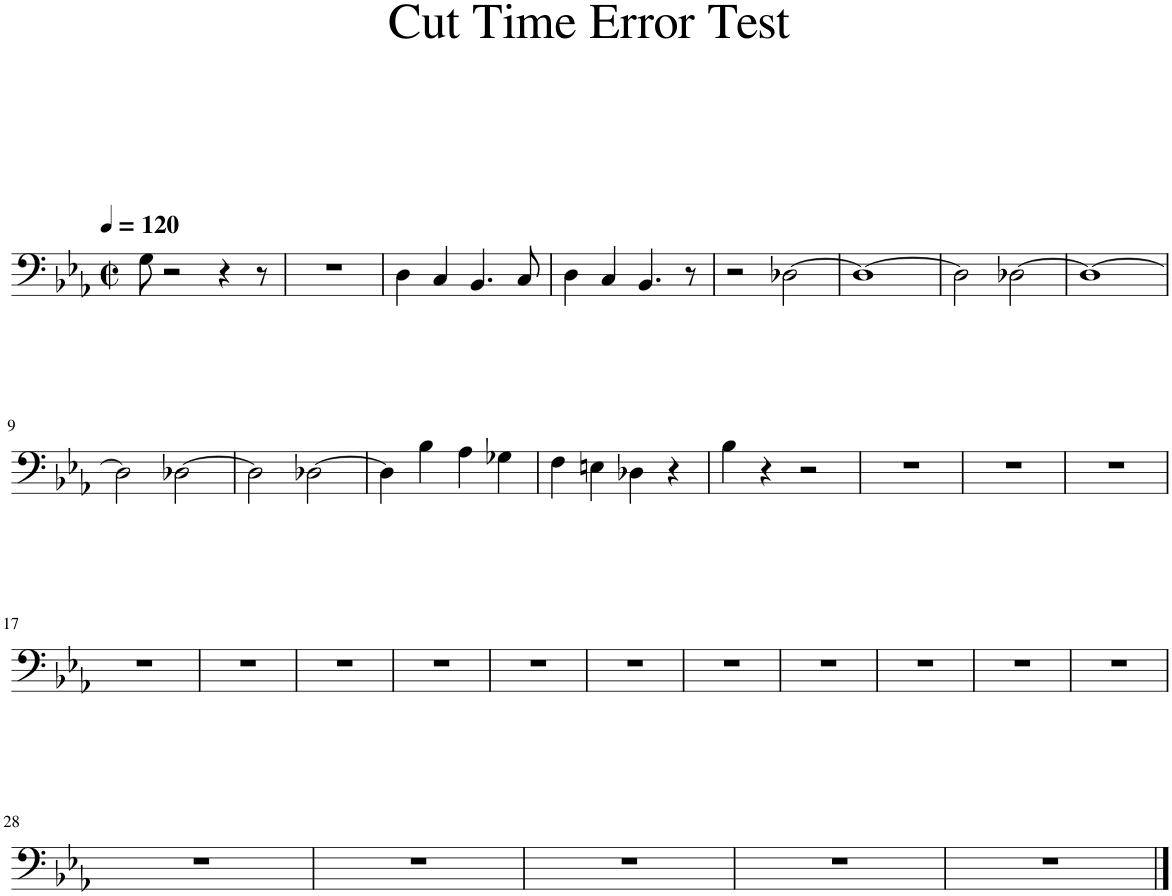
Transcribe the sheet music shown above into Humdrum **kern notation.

**kern
*part1
*staff1
*I"Piano
*I'Pno.
*clefF4
*k[b-e-a-]
*M2/2
*met(c|)
*MM120
=1
8G\
2r
4r
8r
=2
1r
=3
4D\
4C/
4.BB-/
8C/
=4
4D\
4C/
4.BB-/
8r
=5
2r
[2D-X\
=6
1D-_
=7
2D-\]
[2D-X\
=8
1D-_
!!LO:LB:g=z
=9
2D-\]
[2D-X\
=10
2D-\]
[2D-X\
=11
4D-\]
4B-\
4A-\
4G-X\
=12
4F\
4En\
4D-X\
4r
=13
4B-\
4r
2r
=14
1r
=15
1r
=16
1r
!!LO:LB:g=z
=17
1r
=18
1r
=19
1r
=20
1r
=21
1r
=22
1r
=23
1r
=24
1r
=25
1r
=26
1r
=27
1r
!!LO:LB:g=z
=28
1r
=29
1r
=30
1r
=31
1r
=32
1r
==
*-
